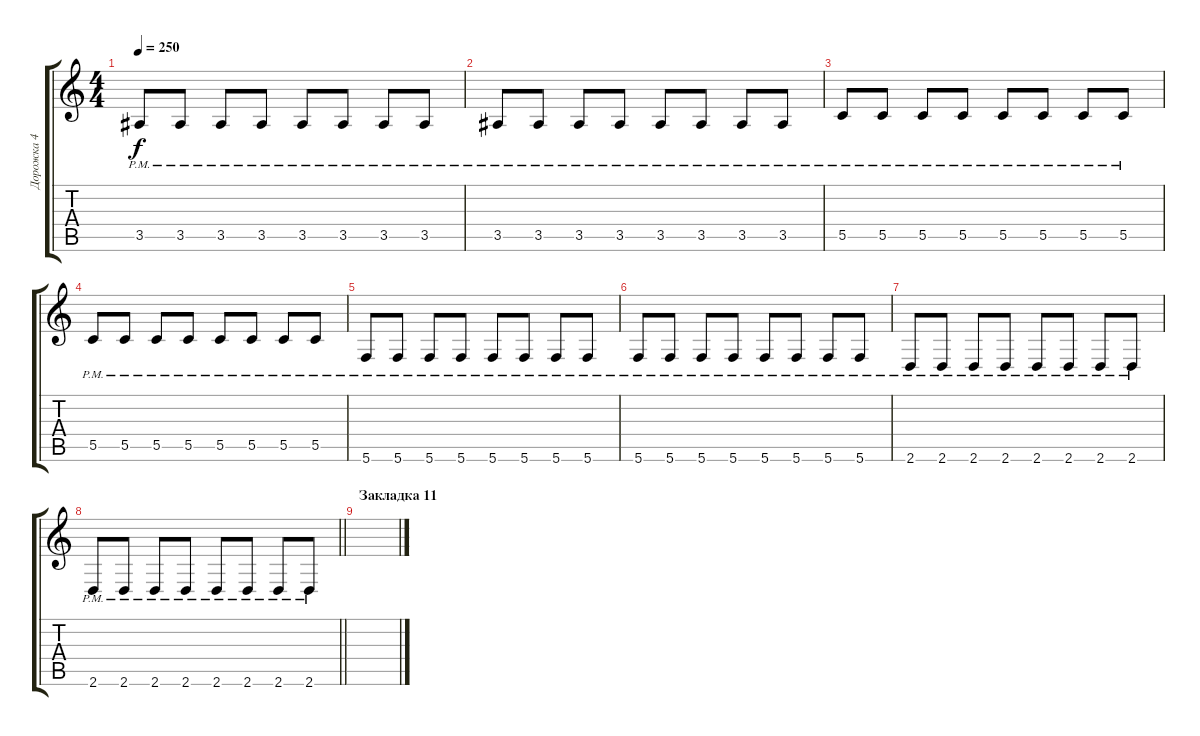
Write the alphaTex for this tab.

\track ("Дорожка 4" "Дорожка 4") {instrument distortionguitar}
\staff {score tabs}
\tuning (D4 A3 F3 C3 G2 C2) {hide}
\ts (4 4)
\tempo 250
\clef g2
\ks c
3.5{pm}.8{dy f} 3.5{pm}.8 3.5{pm}.8 3.5{pm}.8 3.5{pm}.8 3.5{pm}.8 3.5{pm}.8 3.5{pm}.8 |
3.5{pm}.8 3.5{pm}.8 3.5{pm}.8 3.5{pm}.8 3.5{pm}.8 3.5{pm}.8 3.5{pm}.8 3.5{pm}.8 |
5.5{pm}.8 5.5{pm}.8 5.5{pm}.8 5.5{pm}.8 5.5{pm}.8 5.5{pm}.8 5.5{pm}.8 5.5{pm}.8 |
5.5{pm}.8 5.5{pm}.8 5.5{pm}.8 5.5{pm}.8 5.5{pm}.8 5.5{pm}.8 5.5{pm}.8 5.5{pm}.8 |
5.6{pm}.8 5.6{pm}.8 5.6{pm}.8 5.6{pm}.8 5.6{pm}.8 5.6{pm}.8 5.6{pm}.8 5.6{pm}.8 |
5.6{pm}.8 5.6{pm}.8 5.6{pm}.8 5.6{pm}.8 5.6{pm}.8 5.6{pm}.8 5.6{pm}.8 5.6{pm}.8 |
2.6{pm}.8 2.6{pm}.8 2.6{pm}.8 2.6{pm}.8 2.6{pm}.8 2.6{pm}.8 2.6{pm}.8 2.6{pm}.8 |
\barLineRight lightlight
2.6{pm}.8 2.6{pm}.8 2.6{pm}.8 2.6{pm}.8 2.6{pm}.8 2.6{pm}.8 2.6{pm}.8 2.6{pm}.8 |
\section ("" "Закладка 11")
